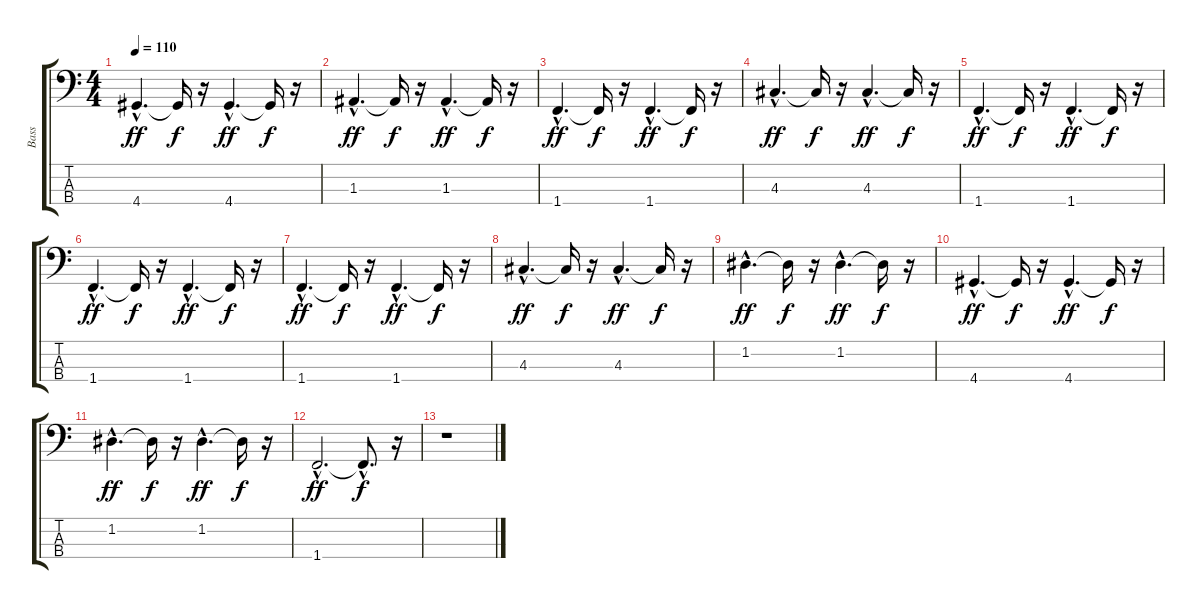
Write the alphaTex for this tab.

\track ("Bass" "Bass") {instrument electricbassfinger}
\staff {score tabs}
\tuning (G2 D2 A1 E1) {hide}
\ts (4 4)
\tempo 110
\clef f4
\ks c
4.4{hac}.4{d dy ff} 4.4{t}.16{dy f} r.16 4.4{hac}.4{d dy ff} 4.4{t}.16{dy f} r.16 |
1.3{hac}.4{d dy ff} 1.3{t}.16{dy f} r.16 1.3{hac}.4{d dy ff} 1.3{t}.16{dy f} r.16 |
1.4{hac}.4{d dy ff} 1.4{t}.16{dy f} r.16 1.4{hac}.4{d dy ff} 1.4{t}.16{dy f} r.16 |
4.3{hac}.4{d dy ff} 4.3{t}.16{dy f} r.16 4.3{hac}.4{d dy ff} 4.3{t}.16{dy f} r.16 |
1.4{hac}.4{d dy ff} 1.4{t}.16{dy f} r.16 1.4{hac}.4{d dy ff} 1.4{t}.16{dy f} r.16 |
1.4{hac}.4{d dy ff} 1.4{t}.16{dy f} r.16 1.4{hac}.4{d dy ff} 1.4{t}.16{dy f} r.16 |
1.4{hac}.4{d dy ff} 1.4{t}.16{dy f} r.16 1.4{hac}.4{d dy ff} 1.4{t}.16{dy f} r.16 |
4.3{hac}.4{d dy ff} 4.3{t}.16{dy f} r.16 4.3{hac}.4{d dy ff} 4.3{t}.16{dy f} r.16 |
1.2{hac}.4{d dy ff} 1.2{t}.16{dy f} r.16 1.2{hac}.4{d dy ff} 1.2{t}.16{dy f} r.16 |
4.4{hac}.4{d dy ff} 4.4{t}.16{dy f} r.16 4.4{hac}.4{d dy ff} 4.4{t}.16{dy f} r.16 |
1.2{hac}.4{d dy ff} 1.2{t}.16{dy f} r.16 1.2{hac}.4{d dy ff} 1.2{t}.16{dy f} r.16 |
1.4{hac}.2{d dy ff} 1.4{hac t}.8{d dy f} r.16 |
r.1
